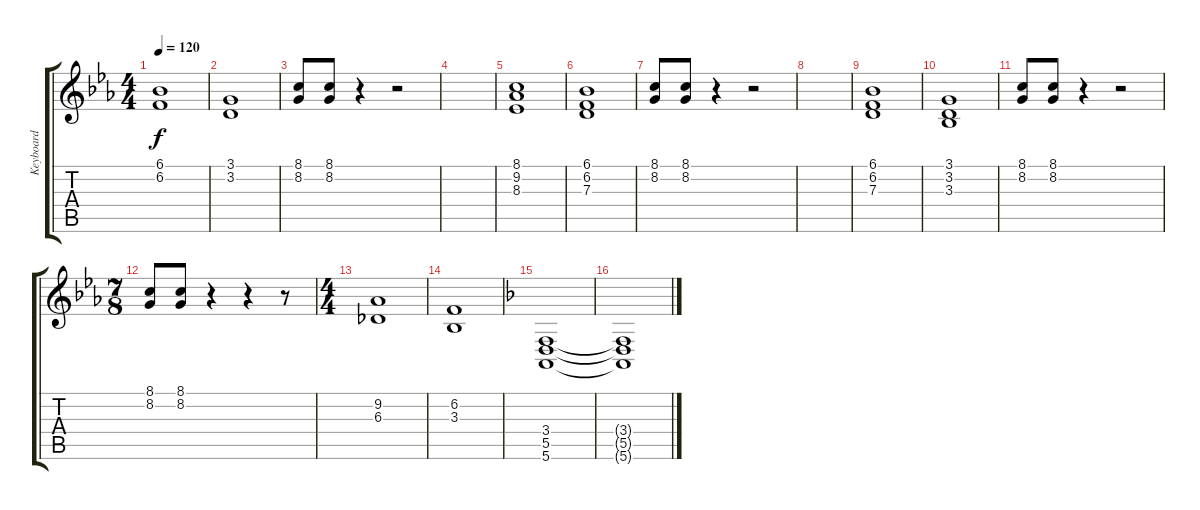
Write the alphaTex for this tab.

\track ("Keyboard" "Keyboard") {instrument stringensemble1}
\staff {score tabs}
\tuning (E4 B3 G3 D3 A2 E2) {hide}
\ts (4 4)
\tempo 120
\clef g2
\ks eb
(6.1 6.2).1{dy f volume 12 balance 8 instrument stringensemble1} |
(3.1 3.2).1 |
(8.1 8.2).8 (8.1 8.2).8 r.4 r.2 |
|
(8.1 9.2 8.3).1 |
(6.1 6.2 7.3).1 |
(8.1 8.2).8 (8.1 8.2).8 r.4 r.2 |
|
(6.1 6.2 7.3).1 |
(3.1 3.2 3.3).1 |
(8.1 8.2).8 (8.1 8.2).8 r.4 r.2 |
\ts (7 8)
(8.1 8.2).8 (8.1 8.2).8 r.4 r.4 r.8 |
\ts (4 4)
(9.2 6.3).1 |
(6.2 3.3).1 |
\ks f
(3.4 5.5 5.6).1 |
(3.4{t} 5.5{t} 5.6{t}).1
